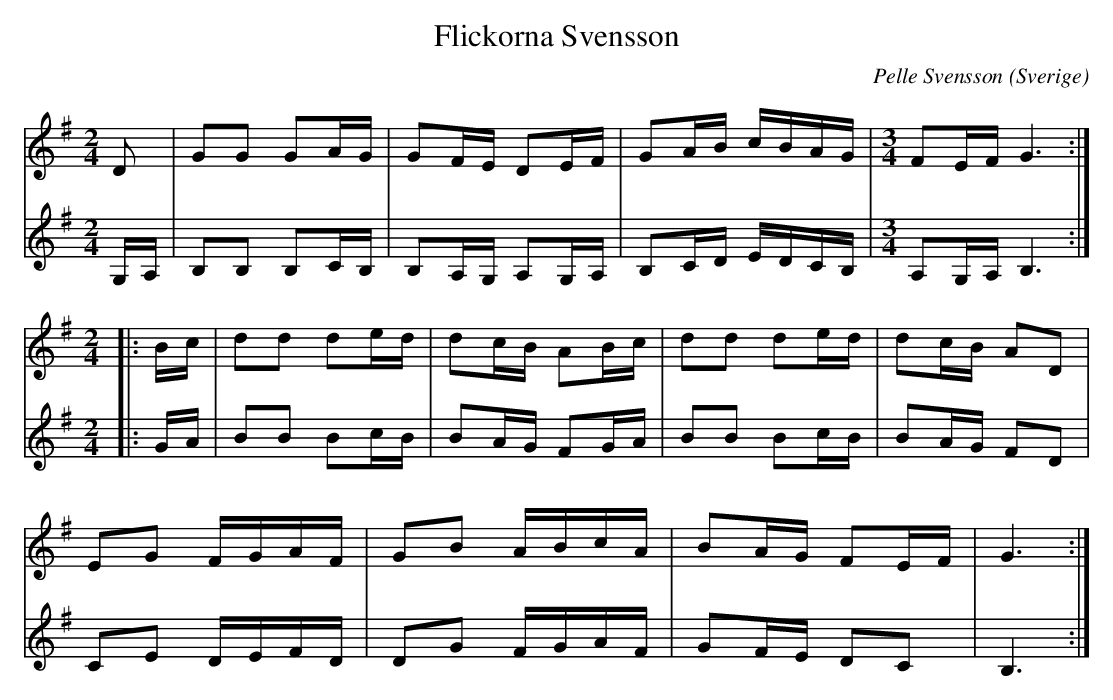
X:1
T: Flickorna Svensson
C:Pelle Svensson
O:Sverige
M:2/4
L:1/16
K:G
V:1
D2 | G2G2 G2AG | G2FE D2EF | G2AB cBAG | [M:3/4] F2EF G6 :|
[M:2/4] \
|: Bc |\
d2d2 d2ed | d2cB A2Bc | d2d2 d2ed | d2cB A2D2 |
E2G2 FGAF | G2B2 ABcA | B2AG F2EF | G6 :|
V:2
G,A, | B,2B,2 B,2CB, | B,2A,G, A,2G,A, | B,2CD EDCB, | [M:3/4] A,2G,A, B,6 :|
[M:2/4] \
|: GA |\
B2B2 B2cB | B2AG F2GA | B2B2 B2cB | B2AG F2D2 |\
C2E2 DEFD | D2G2 FGAF | G2FE D2C2 | B,6 :|
